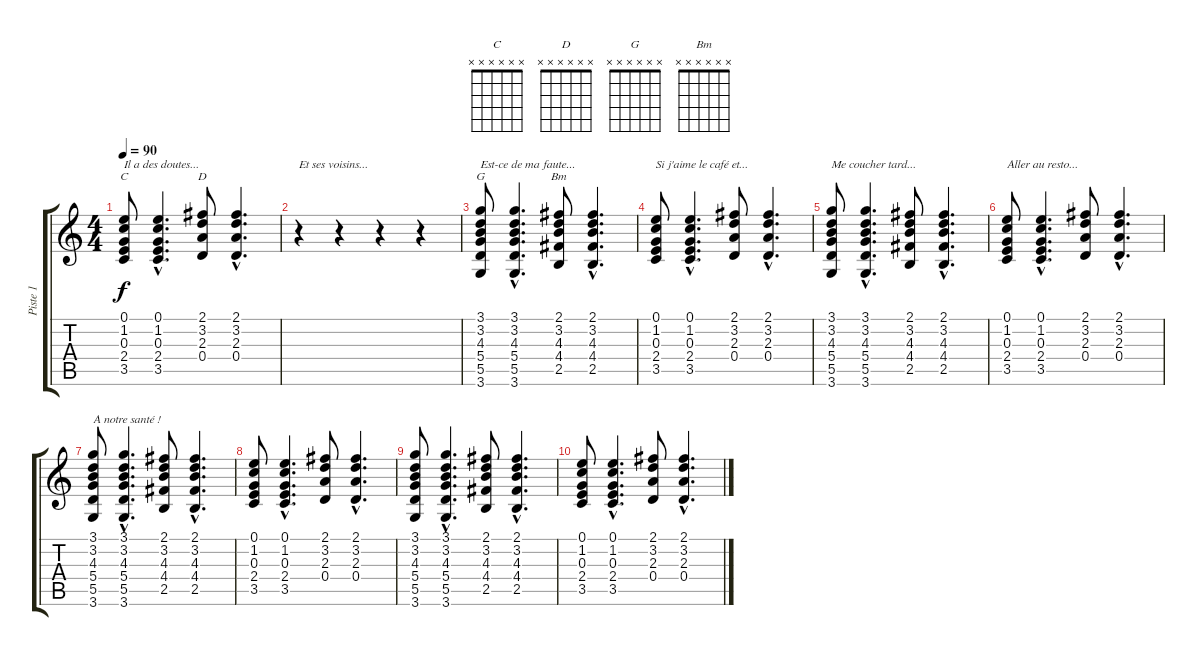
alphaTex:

\track ("Piste 1" "Piste 1") {instrument acousticguitarnylon}
\staff {score tabs}
\tuning (E4 B3 G3 D3 A2 E2) {hide}
\chord ("C" x x x x x x) {firstfret 0}
\chord ("D" x x x x x x) {firstfret 0}
\chord ("G" x x x x x x) {firstfret 0}
\chord ("Bm" x x x x x x) {firstfret 0}
\ts (4 4)
\tempo 90
\clef g2
\ks c
(0.1 1.2 0.3 2.4 3.5).8{ch "C" txt "Il a des doutes..." dy f} (0.1{hac} 1.2{hac} 0.3{hac} 2.4{hac} 3.5{hac}).4{d} (2.1 3.2 2.3 0.4).8{ch "D"} (2.1{hac} 3.2{hac} 2.3{hac} 0.4{hac}).4{d} |
r.4{txt "Et ses voisins..."} r.4 r.4 r.4 |
(3.1 3.2 4.3 5.4 5.5 3.6).8{ch "G" txt "Est-ce de ma faute..."} (3.1{hac} 3.2{hac} 4.3{hac} 5.4{hac} 5.5{hac} 3.6{hac}).4{d} (2.1 3.2 4.3 4.4 2.5).8{ch "Bm"} (2.1{hac} 3.2{hac} 4.3{hac} 4.4{hac} 2.5{hac}).4{d} |
(0.1 1.2 0.3 2.4 3.5).8{txt "Si j'aime le café et..."} (0.1{hac} 1.2{hac} 0.3{hac} 2.4{hac} 3.5{hac}).4{d} (2.1 3.2 2.3 0.4).8 (2.1{hac} 3.2{hac} 2.3{hac} 0.4{hac}).4{d} |
(3.1 3.2 4.3 5.4 5.5 3.6).8{txt "Me coucher tard..."} (3.1{hac} 3.2{hac} 4.3{hac} 5.4{hac} 5.5{hac} 3.6{hac}).4{d} (2.1 3.2 4.3 4.4 2.5).8 (2.1{hac} 3.2{hac} 4.3{hac} 4.4{hac} 2.5{hac}).4{d} |
(0.1 1.2 0.3 2.4 3.5).8{txt "Aller au resto..."} (0.1{hac} 1.2{hac} 0.3{hac} 2.4{hac} 3.5{hac}).4{d} (2.1 3.2 2.3 0.4).8 (2.1{hac} 3.2{hac} 2.3{hac} 0.4{hac}).4{d} |
(3.1 3.2 4.3 5.4 5.5 3.6).8{txt "A notre santé !"} (3.1{hac} 3.2{hac} 4.3{hac} 5.4{hac} 5.5{hac} 3.6{hac}).4{d} (2.1 3.2 4.3 4.4 2.5).8 (2.1{hac} 3.2{hac} 4.3{hac} 4.4{hac} 2.5{hac}).4{d} |
(0.1 1.2 0.3 2.4 3.5).8 (0.1{hac} 1.2{hac} 0.3{hac} 2.4{hac} 3.5{hac}).4{d} (2.1 3.2 2.3 0.4).8 (2.1{hac} 3.2{hac} 2.3{hac} 0.4{hac}).4{d} |
(3.1 3.2 4.3 5.4 5.5 3.6).8 (3.1{hac} 3.2{hac} 4.3{hac} 5.4{hac} 5.5{hac} 3.6{hac}).4{d} (2.1 3.2 4.3 4.4 2.5).8 (2.1{hac} 3.2{hac} 4.3{hac} 4.4{hac} 2.5{hac}).4{d} |
(0.1 1.2 0.3 2.4 3.5).8 (0.1{hac} 1.2{hac} 0.3{hac} 2.4{hac} 3.5{hac}).4{d} (2.1 3.2 2.3 0.4).8 (2.1{hac} 3.2{hac} 2.3{hac} 0.4{hac}).4{d}
